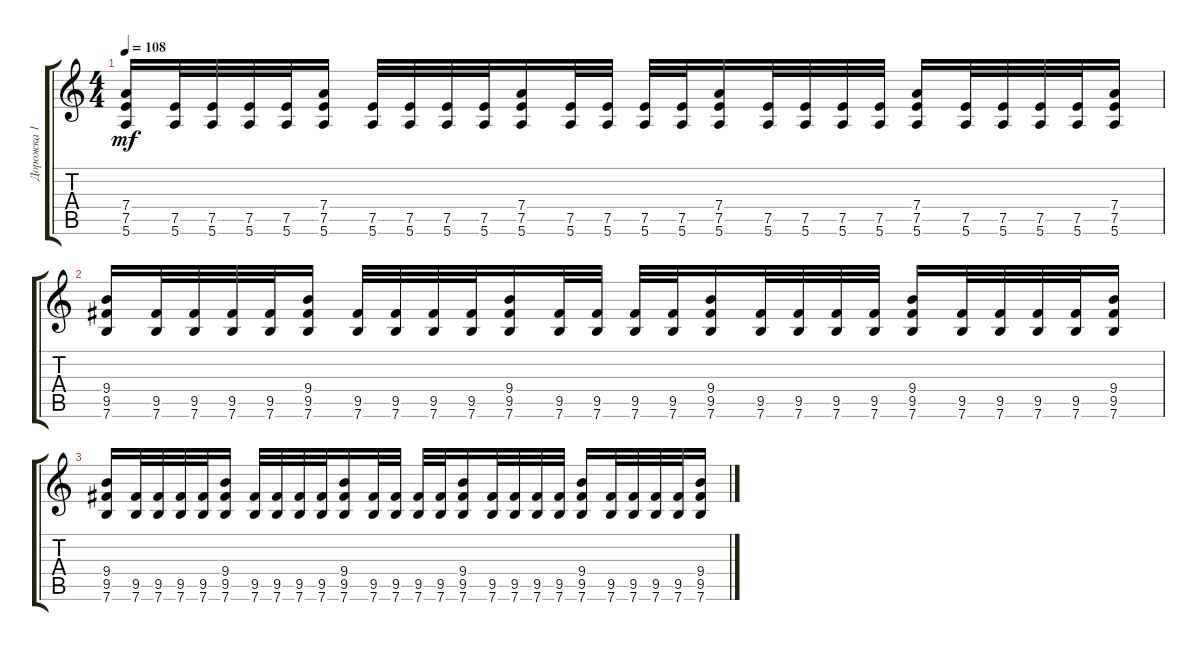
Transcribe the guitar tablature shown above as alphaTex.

\track ("Дорожка 1" "Дорожка 1") {instrument overdrivenguitar}
\staff {score tabs}
\tuning (E4 B3 G3 D3 A2 E2) {hide}
\ts (4 4)
\tempo 108
\clef g2
\ks c
(7.4 7.5 5.6).16{dy mf} (7.5 5.6).32 (7.5 5.6).32 (7.5 5.6).32 (7.5 5.6).32 (7.4 7.5 5.6).16 (7.5 5.6).32 (7.5 5.6).32 (7.5 5.6).32 (7.5 5.6).32 (7.4 7.5 5.6).16 (7.5 5.6).32 (7.5 5.6).32 (7.5 5.6).32 (7.5 5.6).32 (7.4 7.5 5.6).16 (7.5 5.6).32 (7.5 5.6).32 (7.5 5.6).32 (7.5 5.6).32 (7.4 7.5 5.6).16 (7.5 5.6).32 (7.5 5.6).32 (7.5 5.6).32 (7.5 5.6).32 (7.4 7.5 5.6).16 |
(9.4 9.5 7.6).16 (9.5 7.6).32 (9.5 7.6).32 (9.5 7.6).32 (9.5 7.6).32 (9.4 9.5 7.6).16 (9.5 7.6).32 (9.5 7.6).32 (9.5 7.6).32 (9.5 7.6).32 (9.4 9.5 7.6).16 (9.5 7.6).32 (9.5 7.6).32 (9.5 7.6).32 (9.5 7.6).32 (9.4 9.5 7.6).16 (9.5 7.6).32 (9.5 7.6).32 (9.5 7.6).32 (9.5 7.6).32 (9.4 9.5 7.6).16 (9.5 7.6).32 (9.5 7.6).32 (9.5 7.6).32 (9.5 7.6).32 (9.4 9.5 7.6).16 |
(9.4 9.5 7.6).16 (9.5 7.6).32 (9.5 7.6).32 (9.5 7.6).32 (9.5 7.6).32 (9.4 9.5 7.6).16 (9.5 7.6).32 (9.5 7.6).32 (9.5 7.6).32 (9.5 7.6).32 (9.4 9.5 7.6).16 (9.5 7.6).32 (9.5 7.6).32 (9.5 7.6).32 (9.5 7.6).32 (9.4 9.5 7.6).16 (9.5 7.6).32 (9.5 7.6).32 (9.5 7.6).32 (9.5 7.6).32 (9.4 9.5 7.6).16 (9.5 7.6).32 (9.5 7.6).32 (9.5 7.6).32 (9.5 7.6).32 (9.4 9.5 7.6).16
